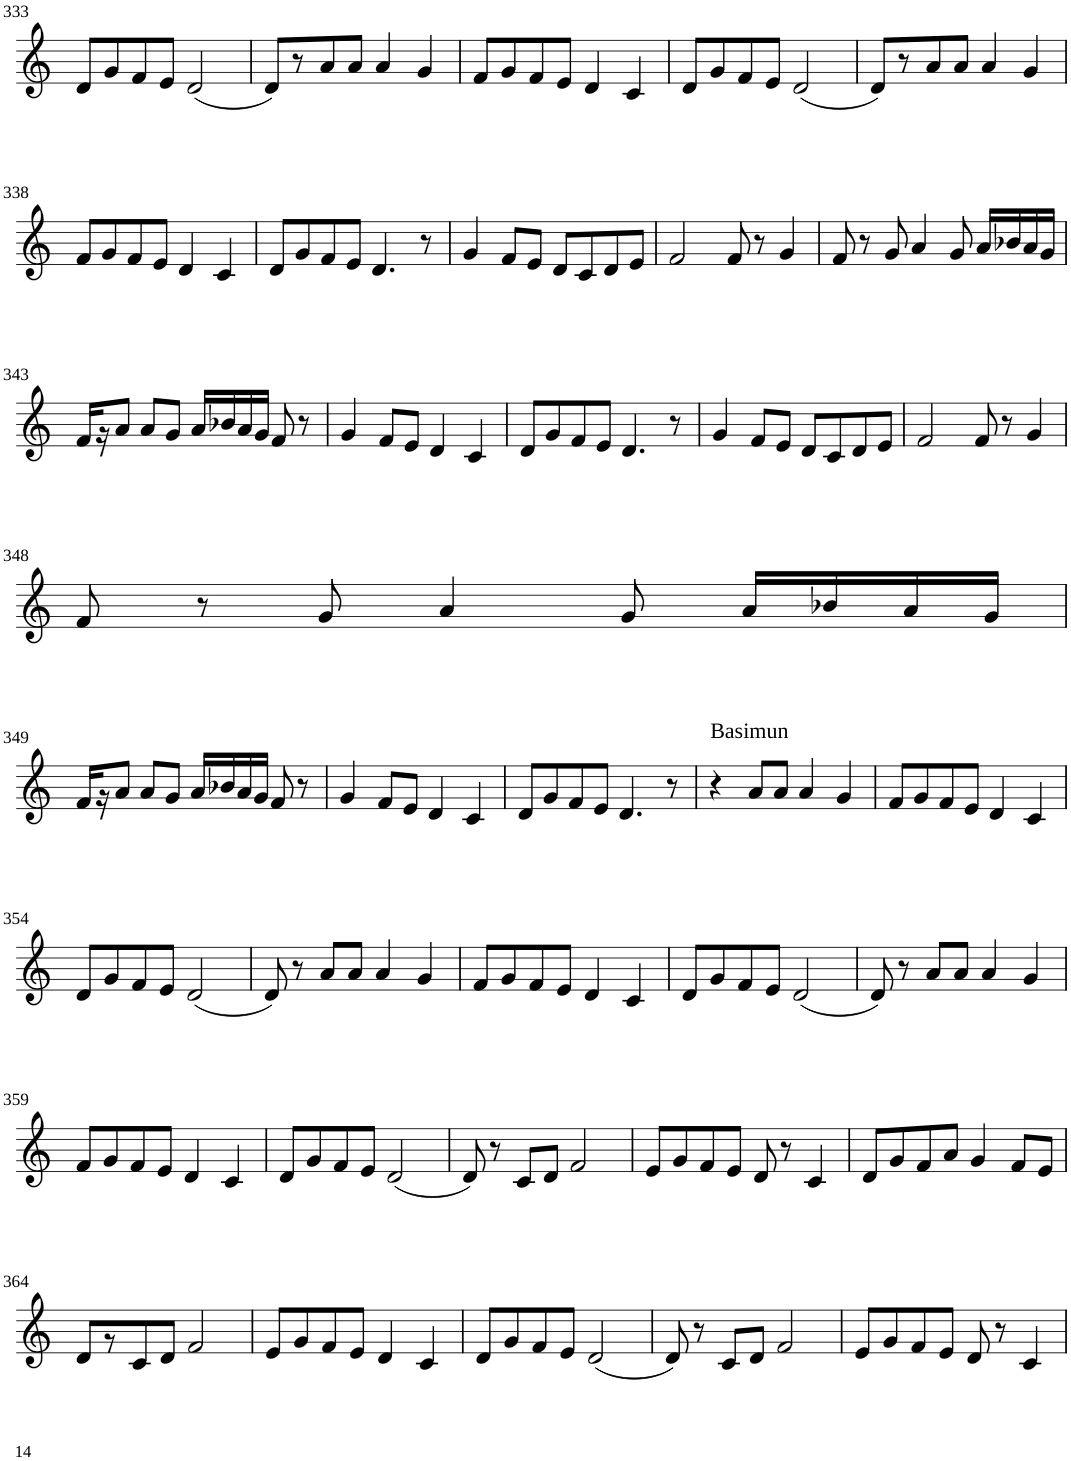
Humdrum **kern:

**kern
*part1
*staff1
*I"Violin
!!LO:PB:g=z
*clefG2
*k[]
*M4/4
=333
8d/L
8g/
8f/
8e/J
(2d/
=334
8d/L)
8r
8a/
8a/J
4a/
4g/
=335
8f/L
8g/
8f/
8e/J
4d/
4c/
=336
8d/L
8g/
8f/
8e/J
(2d/
=337
8d/L)
8r
8a/
8a/J
4a/
4g/
!!LO:LB:g=z
=338
8f/L
8g/
8f/
8e/J
4d/
4c/
=339
8d/L
8g/
8f/
8e/J
4.d/
8r
=340
4g/
8f/L
8e/J
8d/L
8c/
8d/
8e/J
=341
2f/
8f/
8r
4g/
=342
8f/
8r
8g/
4a/
8g/
16a/LL
16b-X/
16a/
16g/JJ
!!LO:LB:g=z
=343
16f/LL
16r
8a/J
8a/L
8g/J
16a/LL
16b-X/
16a/
16g/JJ
8f/
8r
=344
4g/
8f/L
8e/J
4d/
4c/
=345
8d/L
8g/
8f/
8e/J
4.d/
8r
=346
4g/
8f/L
8e/J
8d/L
8c/
8d/
8e/J
=347
2f/
8f/
8r
4g/
!!LO:LB:g=z
=348
8f/
8r
8g/
4a/
8g/
16a/LL
16b-X/
16a/
16g/JJ
!!LO:LB:g=z
=349
16f/LL
16r
8a/J
8a/L
8g/J
16a/LL
16b-X/
16a/
16g/JJ
8f/
8r
=350
4g/
8f/L
8e/J
4d/
4c/
=351
8d/L
8g/
8f/
8e/J
4.d/
8r
=352
!LO:TX:a:t=Basimun
4r
8a/L
8a/J
4a/
4g/
=353
8f/L
8g/
8f/
8e/J
4d/
4c/
!!LO:LB:g=z
=354
8d/L
8g/
8f/
8e/J
(2d/
=355
8d/)
8r
8a/L
8a/J
4a/
4g/
=356
8f/L
8g/
8f/
8e/J
4d/
4c/
=357
8d/L
8g/
8f/
8e/J
(2d/
=358
8d/)
8r
8a/L
8a/J
4a/
4g/
!!LO:LB:g=z
=359
8f/L
8g/
8f/
8e/J
4d/
4c/
=360
8d/L
8g/
8f/
8e/J
(2d/
=361
8d/)
8r
8c/L
8d/J
2f/
=362
8e/L
8g/
8f/
8e/J
8d/
8r
4c/
=363
8d/L
8g/
8f/
8a/J
4g/
8f/L
8e/J
!!LO:LB:g=z
=364
8d/L
8r
8c/
8d/J
2f/
=365
8e/L
8g/
8f/
8e/J
4d/
4c/
=366
8d/L
8g/
8f/
8e/J
(2d/
=367
8d/)
8r
8c/L
8d/J
2f/
=368
8e/L
8g/
8f/
8e/J
8d/
8r
4c/
=
*-
